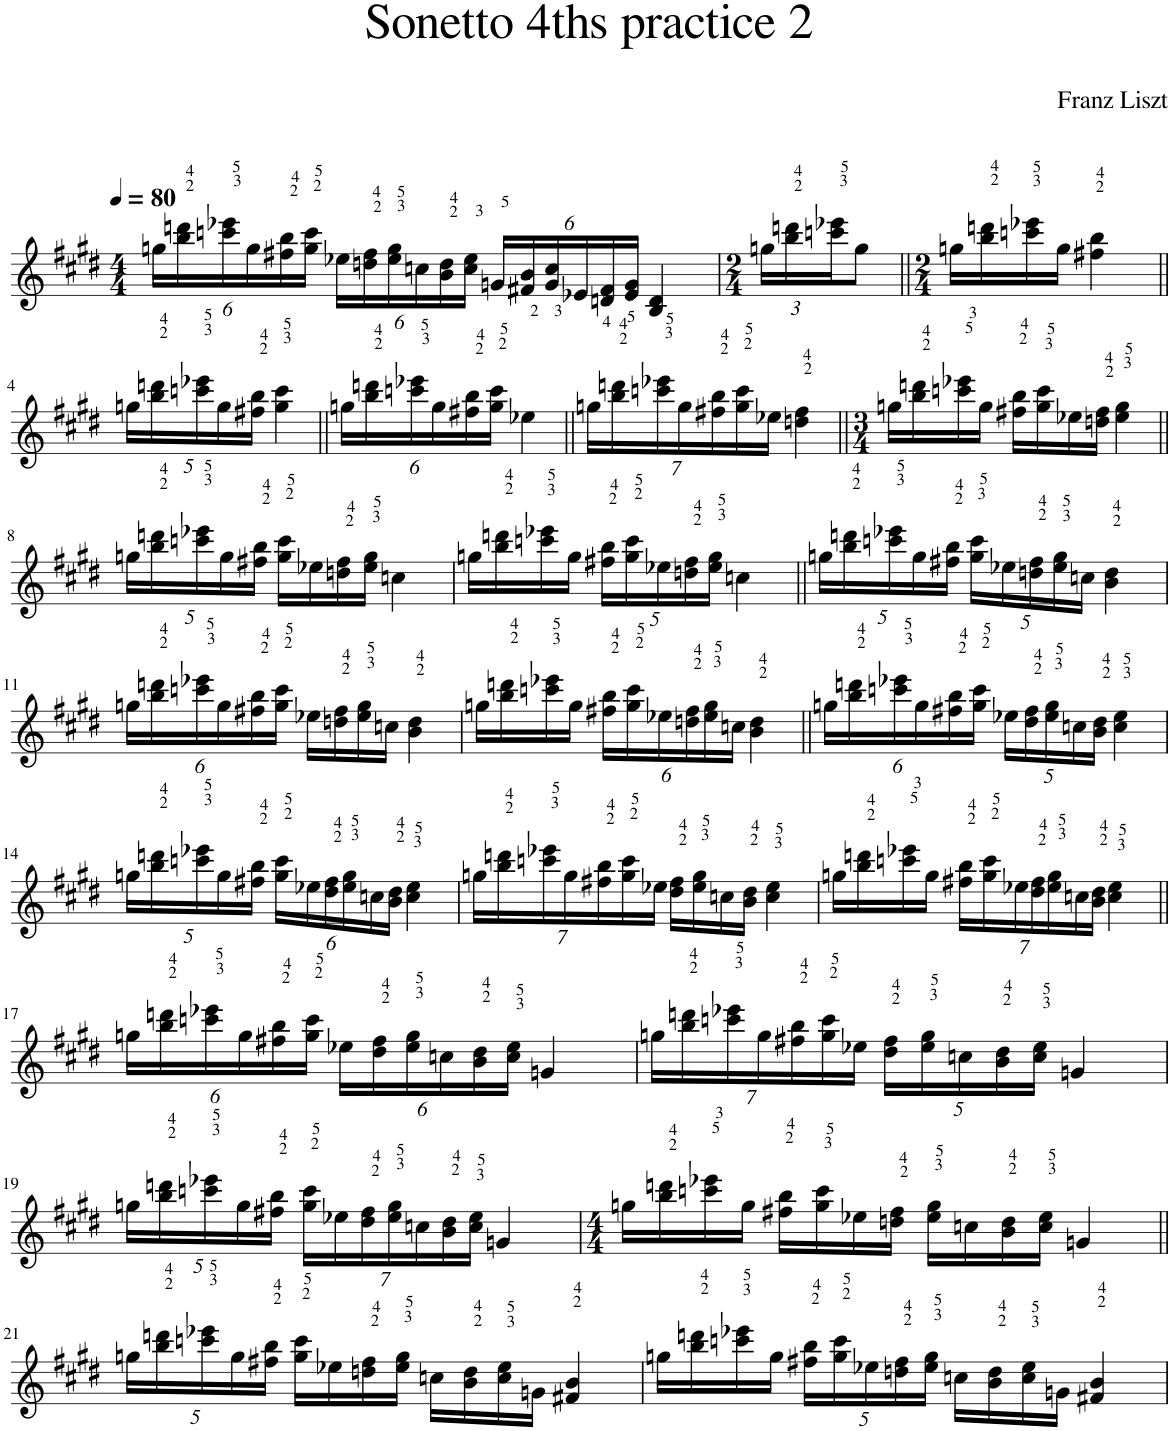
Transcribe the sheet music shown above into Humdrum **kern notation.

**kern
*part1
*staff1
*I"Piano
*I'Pno.
*clefG2
*k[f#c#g#d#]
*M4/4
*MM80
*Xbrackettup
=1
24ggn\LL
24bb\ 24dddn\
24cccn\ 24eee-X\
24gg\
24ff#X\ 24bb\
24gg\ 24ccc\JJ
24ee-X\LL
24ddn\ 24ff#\
24ee-\ 24gg\
24ccn\
24b\ 24dd\
24cc\ 24ee-\JJ
24gn/LL
24f#X/<< 24b/<<
24g/<< 24cc/<<
24e-X/
24dn/< 24f#/<
24e-/< 24g/<JJ
4B/ 4d/
=2
*M2/4
24ggn\LL
24bb\ 24dddn\
24cccn\ 24eee-X\J
8gg\J
=3||
*M2/4
16ggn\LL
16bb\ 16dddn\
16cccn\ 16eee-X\
16gg\JJ
4ff#X\ 4bb\
!!LO:LB:g=z
=4||
20ggn\LL
20bb\ 20dddn\
20cccn\ 20eee-X\
20gg\
20ff#X\ 20bb\JJ
4gg\ 4ccc\
=5||
24ggn\LL
24bb\ 24dddn\
24cccn\ 24eee-X\
24gg\
24ff#X\ 24bb\
24gg\ 24ccc\JJ
4ee-X\
=6||
28ggn\LL
28bb\ 28dddn\
28cccn\ 28eee-X\
28gg\
28ff#X\ 28bb\
28gg\ 28ccc\
28ee-X\JJ
4ddn\ 4ff#\
=7||
*M3/4
16ggn\LL
16bb\ 16dddn\
16cccn\ 16eee-X\
16gg\JJ
16ff#X\ 16bb\LL
16gg\ 16ccc\
16ee-X\
16ddn\ 16ff#\JJ
4ee-\ 4gg\
!!LO:LB:g=z
=8||
20ggn\LL
20bb\ 20dddn\
20cccn\ 20eee-X\
20gg\
20ff#X\ 20bb\JJ
16gg\ 16ccc\LL
16ee-X\
16ddn\ 16ff#\
16ee-\ 16gg\JJ
4ccn\
=9
16ggn\LL
16bb\ 16dddn\
16cccn\ 16eee-X\
16gg\JJ
20ff#X\ 20bb\LL
20gg\ 20ccc\
20ee-X\
20ddn\ 20ff#\
20ee-\ 20gg\JJ
4ccn\
=10||
20ggn\LL
20bb\ 20dddn\
20cccn\ 20eee-X\
20gg\
20ff#X\ 20bb\JJ
20gg\ 20ccc\LL
20ee-X\
20ddn\ 20ff#\
20ee-\ 20gg\
20ccn\JJ
4b\ 4dd\
!!LO:LB:g=z
=11
24ggn\LL
24bb\ 24dddn\
24cccn\ 24eee-X\
24gg\
24ff#X\ 24bb\
24gg\ 24ccc\JJ
16ee-X\LL
16ddn\ 16ff#\
16ee-\ 16gg\
16ccn\JJ
4b\ 4dd\
=12
16ggn\LL
16bb\ 16dddn\
16cccn\ 16eee-X\
16gg\JJ
24ff#X\ 24bb\LL
24gg\ 24ccc\
24ee-X\
24ddn\ 24ff#\
24ee-\ 24gg\
24ccn\JJ
4b\ 4dd\
=13||
24ggn\LL
24bb\ 24dddn\
24cccn\ 24eee-X\
24gg\
24ff#X\ 24bb\
24gg\ 24ccc\JJ
20ee-X\LL
20dd#\ 20ff#\
20ee-\ 20gg\
20ccn\
20b\ 20dd#\JJ
4cc\ 4ee-\
!!LO:LB:g=z
=14
20ggn\LL
20bb\ 20dddn\
20cccn\ 20eee-X\
20gg\
20ff#X\ 20bb\JJ
24gg\ 24ccc\LL
24ee-X\
24dd#\ 24ff#\
24ee-\ 24gg\
24ccn\
24b\ 24dd#\JJ
4cc\ 4ee-\
=15
28ggn\LL
28bb\ 28dddn\
28cccn\ 28eee-X\
28gg\
28ff#X\ 28bb\
28gg\ 28ccc\
28ee-X\JJ
16dd#\ 16ff#\LL
16ee-\ 16gg\
16ccn\
16b\ 16dd#\JJ
4cc\ 4ee-\
=16
16ggn\LL
16bb\ 16dddn\
16cccn\ 16eee-X\
16gg\JJ
28ff#X\ 28bb\LL
28gg\ 28ccc\
28ee-X\
28dd#\ 28ff#\
28ee-\ 28gg\
28ccn\
28b\ 28dd#\JJ
4cc\ 4ee-\
!!LO:LB:g=z
=17||
24ggn\LL
24bb\ 24dddn\
24cccn\ 24eee-X\
24gg\
24ff#X\ 24bb\
24gg\ 24ccc\JJ
24ee-X\LL
24dd#\ 24ff#\
24ee-\ 24gg\
24ccn\
24b\ 24dd#\
24cc\ 24ee-\JJ
4gn/
=18
28ggn\LL
28bb\ 28dddn\
28cccn\ 28eee-X\
28gg\
28ff#X\ 28bb\
28gg\ 28ccc\
28ee-X\JJ
20dd#\ 20ff#\LL
20ee-\ 20gg\
20ccn\
20b\ 20dd#\
20cc\ 20ee-\JJ
4gn/
!!LO:LB:g=z
=19
20ggn\LL
20bb\ 20dddn\
20cccn\ 20eee-X\
20gg\
20ff#X\ 20bb\JJ
28gg\ 28ccc\LL
28ee-X\
28dd#\ 28ff#\
28ee-\ 28gg\
28ccn\
28b\ 28dd#\
28cc\ 28ee-\JJ
4gn/
=20
*M4/4
16ggn\LL
16bb\ 16dddn\
16cccn\ 16eee-X\
16gg\JJ
16ff#X\ 16bb\LL
16gg\ 16ccc\
16ee-X\
16ddn\ 16ff#\JJ
16ee-\ 16gg\LL
16ccn\
16b\ 16dd\
16cc\ 16ee-\JJ
4gn/
!!LO:LB:g=z
=21||
20ggn\LL
20bb\ 20dddn\
20cccn\ 20eee-X\
20gg\
20ff#X\ 20bb\JJ
16gg\ 16ccc\LL
16ee-X\
16ddn\ 16ff#\
16ee-\ 16gg\JJ
16ccn\LL
16b\ 16dd\
16cc\ 16ee-\
16gn\JJ
4f#X/ 4b/
=22
16ggn\LL
16bb\ 16dddn\
16cccn\ 16eee-X\
16gg\JJ
20ff#X\ 20bb\LL
20gg\ 20ccc\
20ee-X\
20ddn\ 20ff#\
20ee-\ 20gg\JJ
16ccn\LL
16b\ 16dd\
16cc\ 16ee-\
16gn\JJ
4f#X/ 4b/
=
*-
